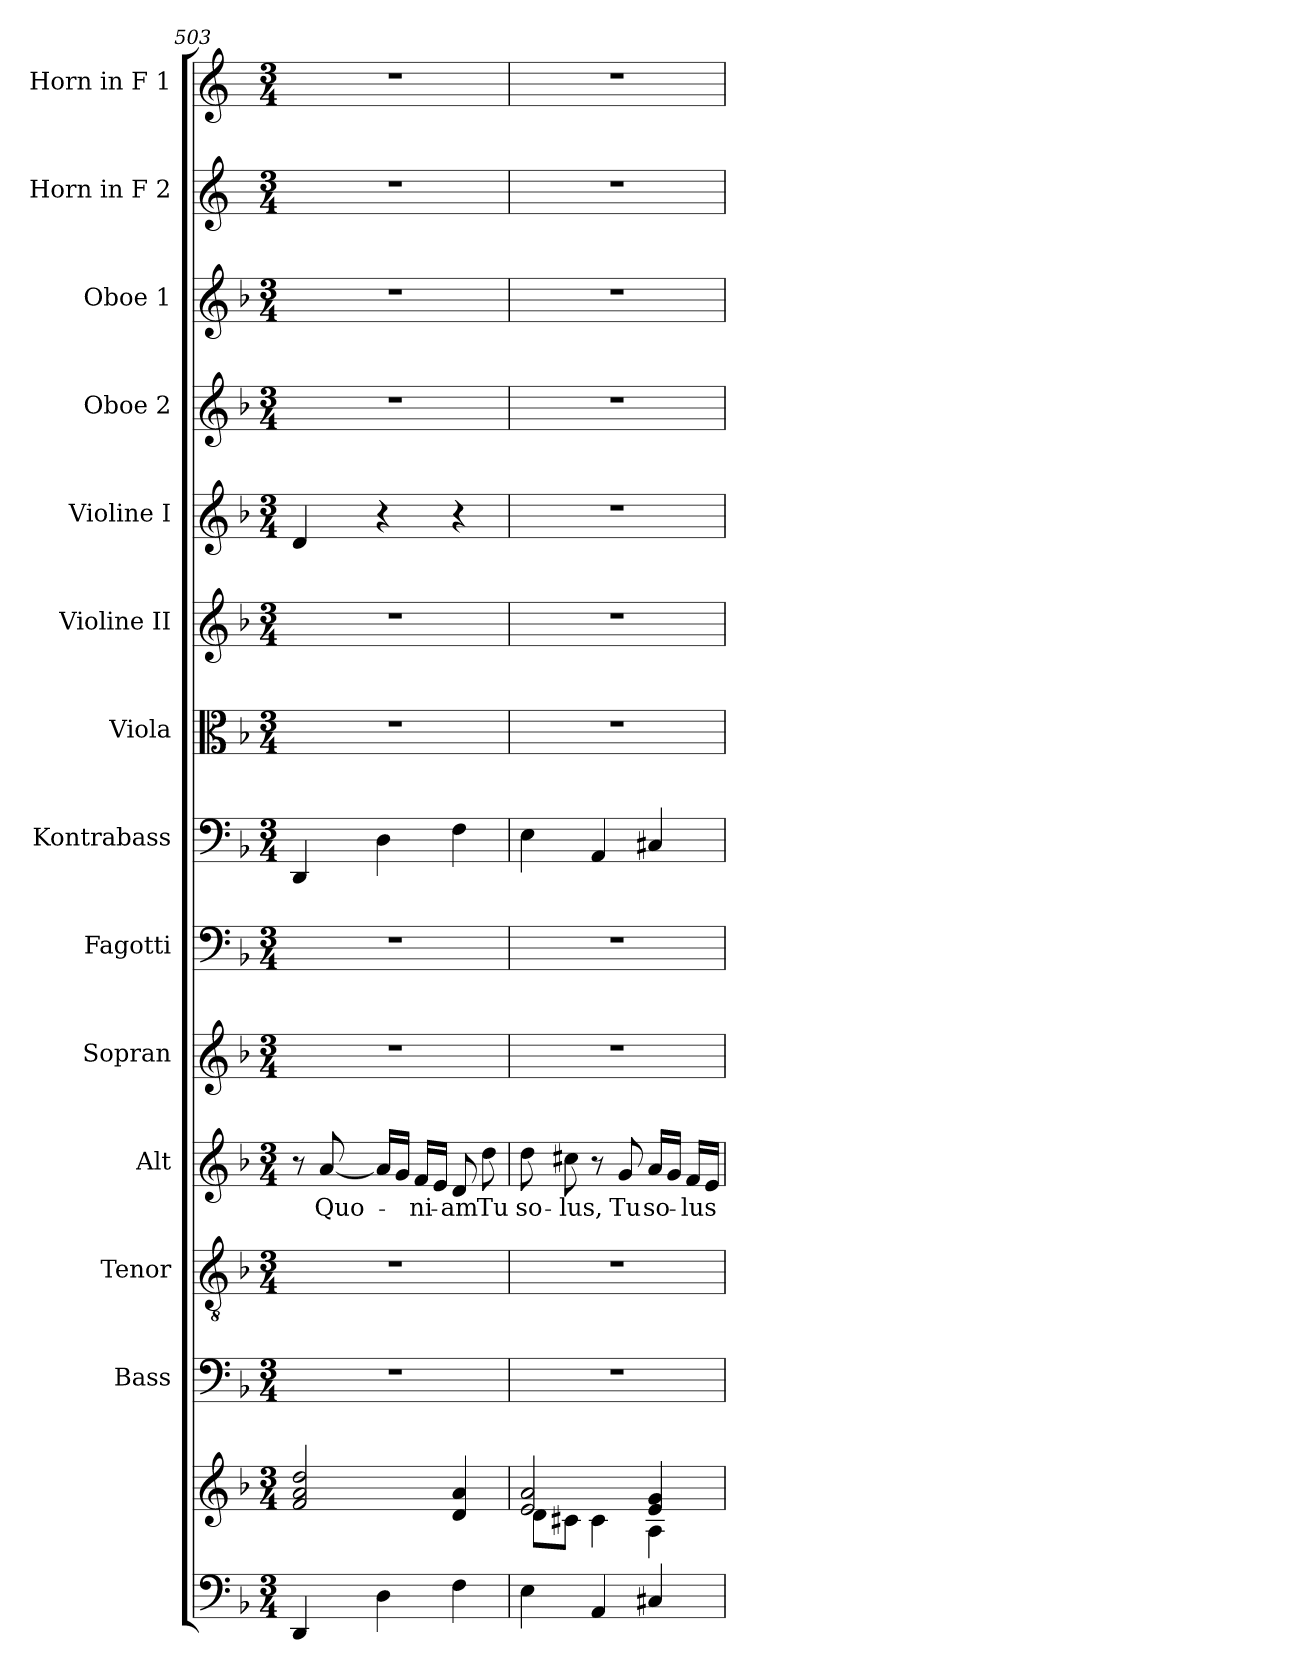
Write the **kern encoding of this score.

**kern	**kern	**kern	**kern	**kern	**text	**kern	**kern	**kern	**kern	**kern	**kern	**kern	**kern	**kern	**kern
*part14	*part14	*part13	*part12	*part11	*part11	*part10	*part9	*part8	*part7	*part6	*part5	*part4	*part3	*part2	*part1
*staff15	*staff14	*staff13	*staff12	*staff11	*staff11	*staff10	*staff9	*staff8	*staff7	*staff6	*staff5	*staff4	*staff3	*staff2	*staff1
*	*	*I"Bass	*I"Tenor	*I"Alt	*	*I"Sopran	*I"Fagotti	*I"Kontrabass	*I"Viola	*I"Violine II	*I"Violine I	*I"Oboe 2	*I"Oboe 1	*I"Horn in F 2	*I"Horn in F 1
*	*	*I'B.	*I'T.	*I'A.	*	*I'S.	*I'Fg.	*I'Kb.	*I'Vla.	*I'Vl. II	*I'Vl. I	*I'Ob. 2	*I'Ob. 1	*	*
*clefF4	*clefG2	*clefF4	*clefGv2	*clefG2	*	*clefG2	*clefF4	*clefF4	*clefC3	*clefG2	*clefG2	*clefG2	*clefG2	*clefG2	*clefG2
*	*	*	*	*	*	*	*	*ITrd7c12	*	*	*	*	*	*ITrd4c7	*ITrd4c7
*k[b-]	*k[b-]	*k[b-]	*k[b-]	*k[b-]	*	*k[b-]	*k[b-]	*k[b-]	*k[b-]	*k[b-]	*k[b-]	*k[b-]	*k[b-]	*k[b-]	*k[b-]
*F:	*F:	*F:	*F:	*F:	*	*F:	*F:	*F:	*F:	*F:	*F:	*F:	*F:	*F:	*F:
*M3/4	*M3/4	*M3/4	*M3/4	*M3/4	*	*M3/4	*M3/4	*M3/4	*M3/4	*M3/4	*M3/4	*M3/4	*M3/4	*M3/4	*M3/4
=503	=503	=503	=503	=503	=503	=503	=503	=503	=503	=503	=503	=503	=503	=503	=503
4DD/	2f/ 2a/ 2dd/	2.r	2.r	8r	.	2.r	2.r	4DDD/	2.r	2.r	4d/	2.r	2.r	2.r	2.r
!	!	!	!	!	!LO:LY:b	!	!	!	!	!	!	!	!	!	!
.	.	.	.	[8a/	Quo-	.	.	.	.	.	.	.	.	.	.
4D\	.	.	.	16a/LL]	.	.	.	4DD\	.	.	4r	.	.	.	.
.	.	.	.	16g/JJ	.	.	.	.	.	.	.	.	.	.	.
!	!	!	!	!	!LO:LY:b	!	!	!	!	!	!	!	!	!	!
.	.	.	.	16f/LL	-ni-	.	.	.	.	.	.	.	.	.	.
.	.	.	.	16e/JJ	.	.	.	.	.	.	.	.	.	.	.
!	!	!	!	!	!LO:LY:b	!	!	!	!	!	!	!	!	!	!
4F\	4d/ 4a/	.	.	8d/	-am	.	.	4FF\	.	.	4r	.	.	.	.
!	!	!	!	!	!LO:LY:b	!	!	!	!	!	!	!	!	!	!
.	.	.	.	8dd\	Tu	.	.	.	.	.	.	.	.	.	.
=504	=504	=504	=504	=504	=504	=504	=504	=504	=504	=504	=504	=504	=504	=504	=504
*	*^	*	*	*	*	*	*	*	*	*	*	*	*	*	*
!	!	!	!	!	!	!LO:LY:b	!	!	!	!	!	!	!	!	!	!
4E\	2e/ 2a/	8d\L	2.r	2.r	8dd\	so-	2.r	2.r	4EE\	2.r	2.r	2.r	2.r	2.r	2.r	2.r
!	!	!	!	!	!	!LO:LY:b	!	!	!	!	!	!	!	!	!	!
.	.	8c#X\J	.	.	8cc#X\	-lus,	.	.	.	.	.	.	.	.	.	.
4AA/	.	4c#\	.	.	8r	.	.	.	4AAA/	.	.	.	.	.	.	.
!	!	!	!	!	!	!LO:LY:b	!	!	!	!	!	!	!	!	!	!
.	.	.	.	.	8g/	Tu	.	.	.	.	.	.	.	.	.	.
!	!	!	!	!	!	!LO:LY:b	!	!	!	!	!	!	!	!	!	!
4C#X/	4e/ 4g/	4A\	.	.	16a/LL	so-	.	.	4CC#X/	.	.	.	.	.	.	.
.	.	.	.	.	16g/JJ	.	.	.	.	.	.	.	.	.	.	.
!	!	!	!	!	!	!LO:LY:b	!	!	!	!	!	!	!	!	!	!
.	.	.	.	.	16f/LL	-lus	.	.	.	.	.	.	.	.	.	.
.	.	.	.	.	16e/JJ	.	.	.	.	.	.	.	.	.	.	.
*	*v	*v	*	*	*	*	*	*	*	*	*	*	*	*	*	*
=	=	=	=	=	=	=	=	=	=	=	=	=	=	=	=
*-	*-	*-	*-	*-	*-	*-	*-	*-	*-	*-	*-	*-	*-	*-	*-
